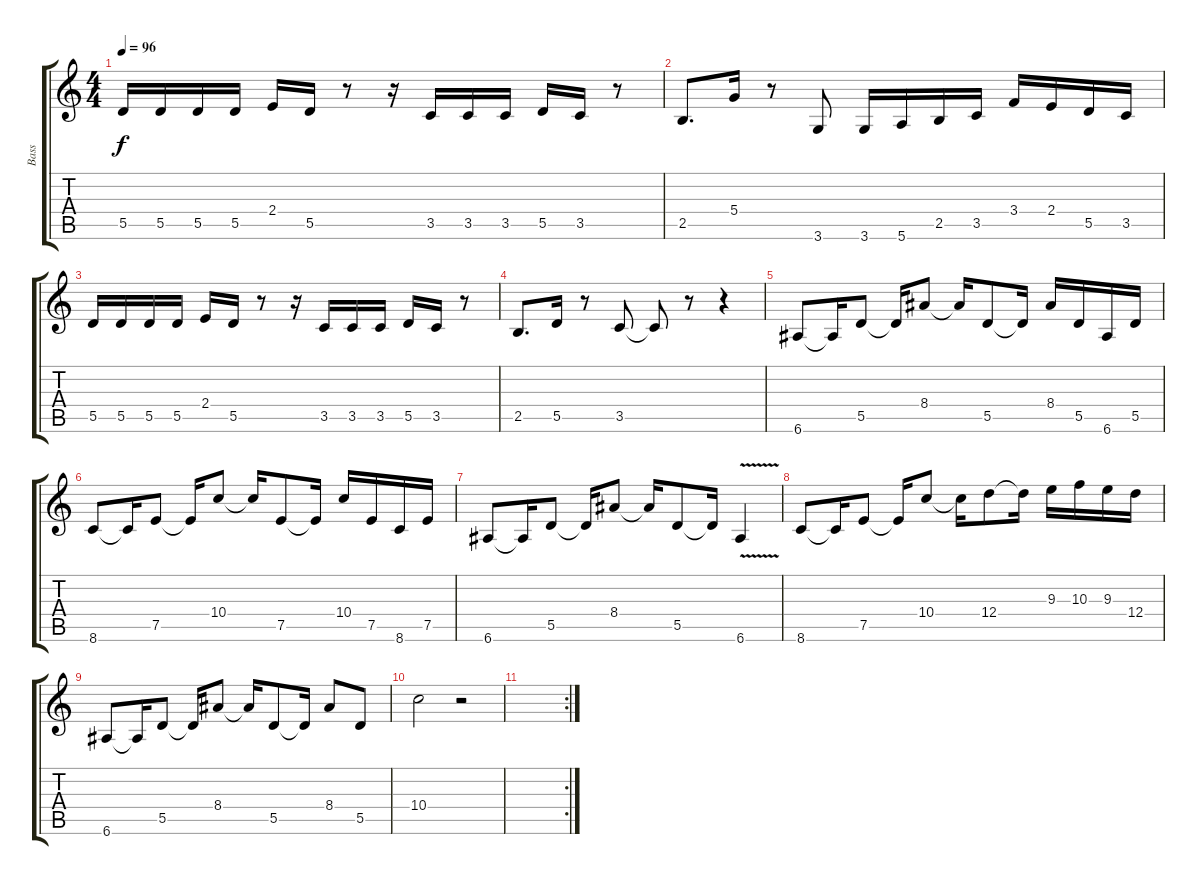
\track ("Bass" "Bass") {instrument slapbass1}
\staff {score tabs}
\tuning (E4 B3 G3 D3 A2 E2) {hide}
\ts (4 4)
\tempo 96
\clef g2
\ks c
5.5.16{dy f} 5.5.16 5.5.16 5.5.16 2.4.16 5.5.16 r.8 r.16 3.5.16 3.5.16 3.5.16 5.5.16 3.5.16 r.8 |
2.5.8{d} 5.4.16 r.8 3.6.8 3.6.16 5.6.16 2.5.16 3.5.16 3.4.16 2.4.16 5.5.16 3.5.16 |
5.5.16 5.5.16 5.5.16 5.5.16 2.4.16 5.5.16 r.8 r.16 3.5.16 3.5.16 3.5.16 5.5.16 3.5.16 r.8 |
2.5.8{d} 5.5.16 r.8 3.5.8 3.5{t}.8 r.8 r.4 |
6.6.8 6.6{t}.16 5.5.8 5.5{t}.16 8.4.8 8.4{t}.16 5.5.8 5.5{t}.16 8.4.16 5.5.16 6.6.16 5.5.16 |
8.6.8 8.6{t}.16 7.5.8 7.5{t}.16 10.4.8 10.4{t}.16 7.5.8 7.5{t}.16 10.4.16 7.5.16 8.6.16 7.5.16 |
6.6.8 6.6{t}.16 5.5.8 5.5{t}.16 8.4.8 8.4{t}.16 5.5.8 5.5{t}.16 6.6{v}.4 |
8.6.8 8.6{t}.16 7.5.8 7.5{t}.16 10.4.8 10.4{t}.16 12.4.8 12.4{t}.16 9.3.16 10.3.16 9.3.16 12.4.16 |
6.6.8 6.6{t}.16 5.5.8 5.5{t}.16 8.4.8 8.4{t}.16 5.5.8 5.5{t}.16 8.4.8 5.5.8 |
10.4.2 r.2 |
\rc 2
